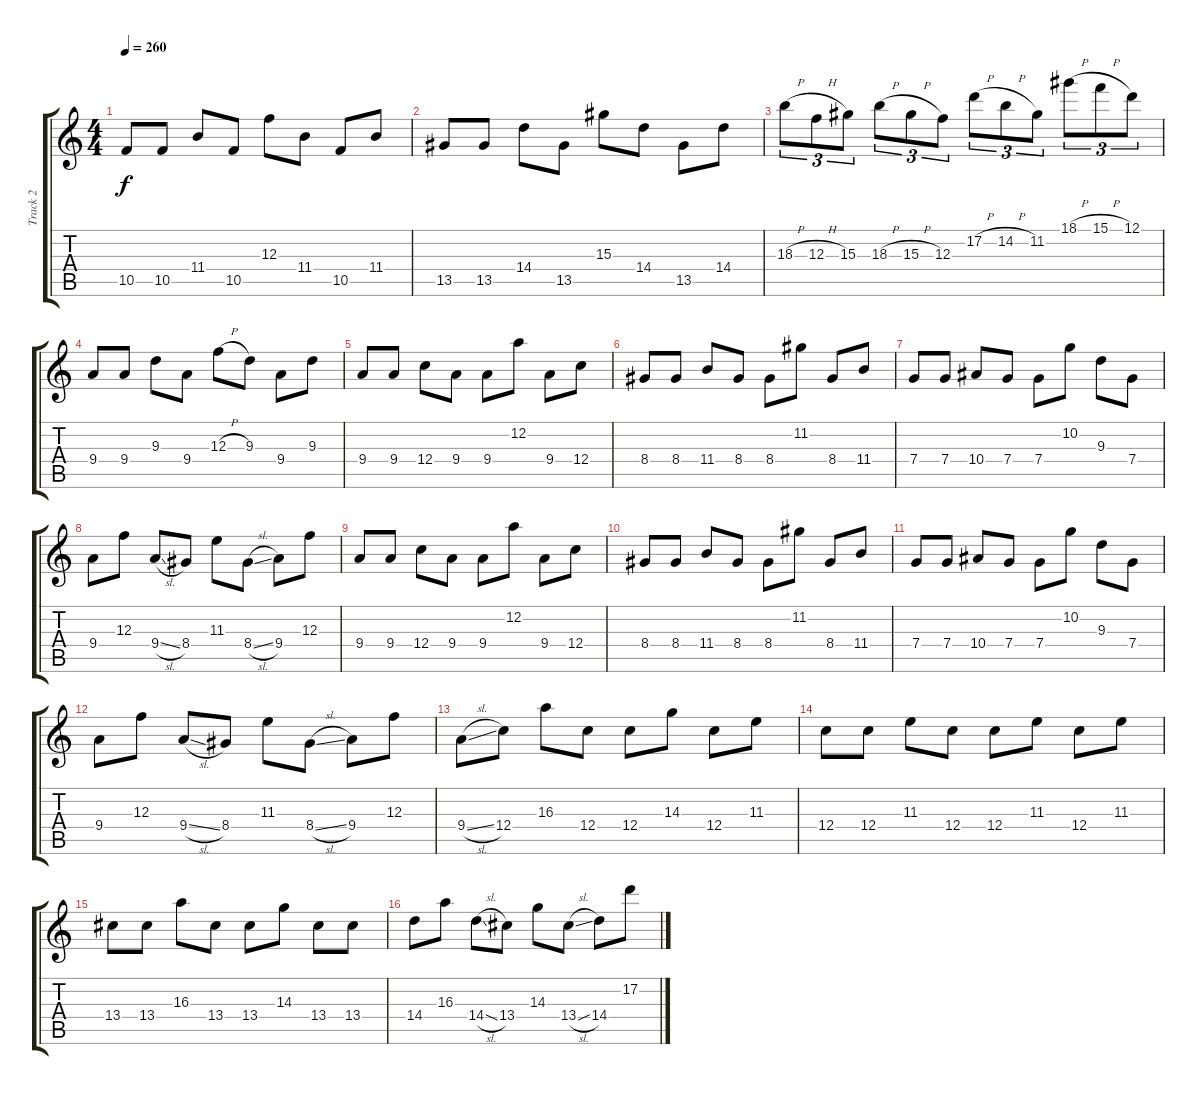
\track ("Track 2" "Track 2") {instrument distortionguitar}
\staff {score tabs}
\tuning (D4 A3 F3 C3 G2 D2) {hide}
\ts (4 4)
\tempo 260
\clef g2
\ks c
10.5.8{dy f} 10.5.8 11.4.8 10.5.8 12.3.8 11.4.8 10.5.8 11.4.8 |
13.5.8 13.5.8 14.4.8 13.5.8 15.3.8 14.4.8 13.5.8 14.4.8 |
18.3{h}.8{tu (3 2)} 12.3{h}.8{tu (3 2)} 15.3.8{tu (3 2)} 18.3{h}.8{tu (3 2)} 15.3{h}.8{tu (3 2)} 12.3.8{tu (3 2)} 17.2{h}.8{tu (3 2)} 14.2{h}.8{tu (3 2)} 11.2.8{tu (3 2)} 18.1{h}.8{tu (3 2)} 15.1{h}.8{tu (3 2)} 12.1.8{tu (3 2)} |
9.4.8 9.4.8 9.3.8 9.4.8 12.3{h}.8 9.3.8 9.4.8 9.3.8 |
9.4.8 9.4.8 12.4.8 9.4.8 9.4.8 12.2.8 9.4.8 12.4.8 |
8.4.8 8.4.8 11.4.8 8.4.8 8.4.8 11.2.8 8.4.8 11.4.8 |
7.4.8 7.4.8 10.4.8 7.4.8 7.4.8 10.2.8 9.3.8 7.4.8 |
9.4.8 12.3.8 9.4{sl}.8 8.4.8 11.3.8 8.4{sl}.8 9.4.8 12.3.8 |
9.4.8 9.4.8 12.4.8 9.4.8 9.4.8 12.2.8 9.4.8 12.4.8 |
8.4.8 8.4.8 11.4.8 8.4.8 8.4.8 11.2.8 8.4.8 11.4.8 |
7.4.8 7.4.8 10.4.8 7.4.8 7.4.8 10.2.8 9.3.8 7.4.8 |
9.4.8 12.3.8 9.4{sl}.8 8.4.8 11.3.8 8.4{sl}.8 9.4.8 12.3.8 |
9.4{sl}.8 12.4.8 16.3.8 12.4.8 12.4.8 14.3.8 12.4.8 11.3.8 |
12.4.8 12.4.8 11.3.8 12.4.8 12.4.8 11.3.8 12.4.8 11.3.8 |
13.4.8 13.4.8 16.3.8 13.4.8 13.4.8 14.3.8 13.4.8 13.4.8 |
14.4.8 16.3.8 14.4{sl}.8 13.4.8 14.3.8 13.4{sl}.8 14.4.8 17.2.8
